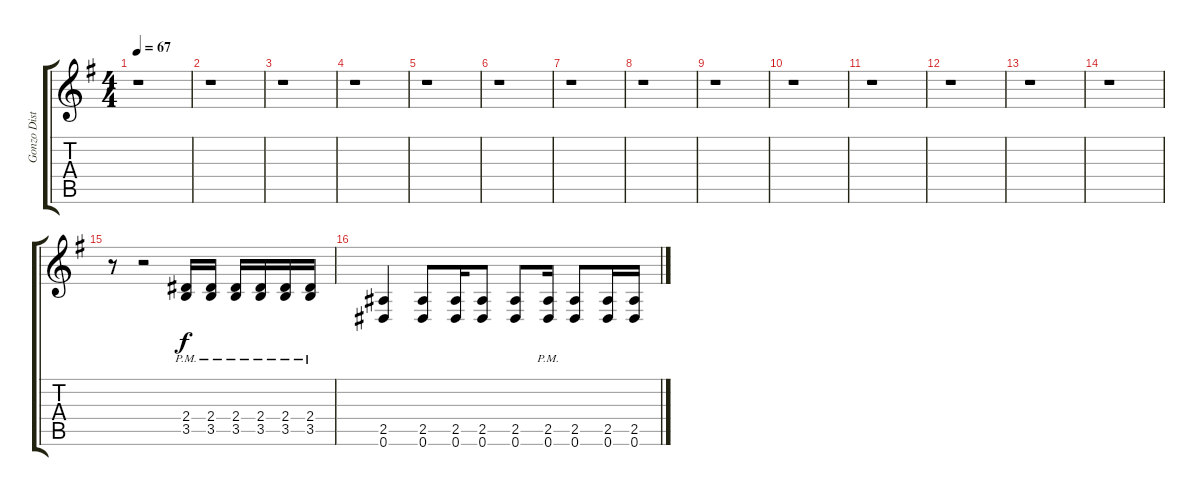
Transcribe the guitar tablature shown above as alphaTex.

\track ("Gonzo Dist." "Gonzo Dist") {instrument distortionguitar}
\staff {score tabs}
\tuning (Eb4 Bb3 Gb3 Db3 Ab2 Eb2) {hide}
\ts (4 4)
\tempo 67
\clef g2
\ks g
r.1{dy f} |
r.1 |
r.1 |
r.1 |
r.1 |
r.1 |
r.1 |
r.1 |
r.1 |
r.1 |
r.1 |
r.1 |
r.1 |
r.1 |
r.8 r.2 (2.4{pm} 3.5{pm}).16 (2.4{pm} 3.5{pm}).16 (2.4{pm} 3.5{pm}).16 (2.4{pm} 3.5{pm}).16 (2.4{pm} 3.5{pm}).16 (2.4{pm} 3.5{pm}).16 |
(2.5 0.6).4 (2.5 0.6).8 (2.5 0.6).16 (2.5 0.6).8 (2.5 0.6).8 (2.5{pm} 0.6{pm}).16 (2.5 0.6).8 (2.5 0.6).16 (2.5 0.6).16
